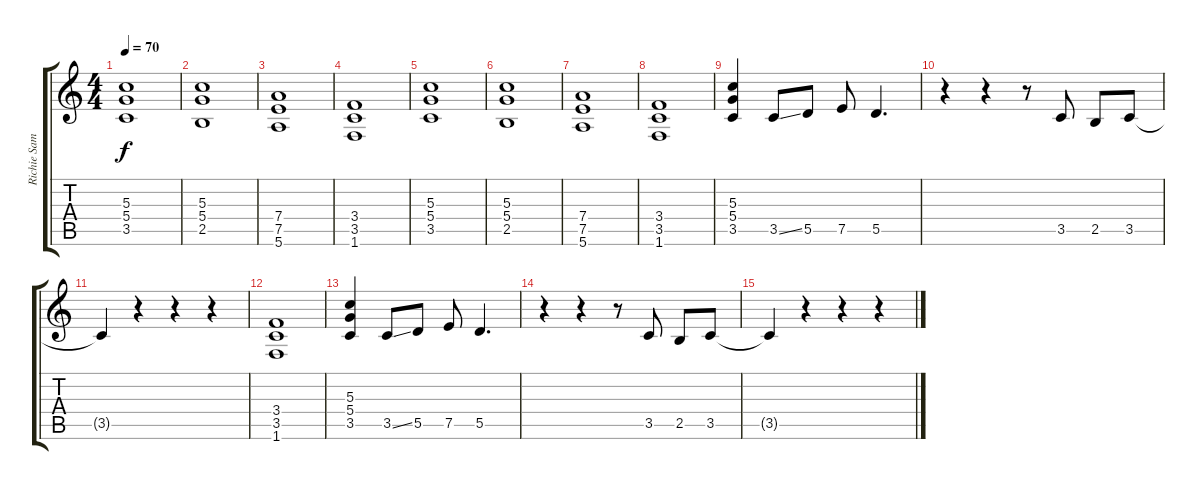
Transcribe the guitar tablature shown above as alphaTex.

\track ("Richie Sambora" "Richie Sam") {instrument distortionguitar}
\staff {score tabs}
\tuning (E4 B3 G3 D3 A2 E2) {hide}
\ts (4 4)
\tempo 70
\clef g2
\ks c
(5.3 5.4 3.5).1{dy f instrument distortionguitar} |
(5.3 5.4 2.5).1{instrument distortionguitar} |
(7.4 7.5 5.6).1{instrument distortionguitar} |
(3.4 3.5 1.6).1{instrument distortionguitar} |
(5.3 5.4 3.5).1{instrument distortionguitar} |
(5.3 5.4 2.5).1{instrument distortionguitar} |
(7.4 7.5 5.6).1{instrument distortionguitar} |
(3.4 3.5 1.6).1{instrument distortionguitar} |
(5.3 5.4 3.5).4 3.5{ss}.8 5.5.8 7.5.8 5.5.4{d} |
r.4 r.4 r.8 3.5.8 2.5.8 3.5.8 |
3.5{t}.4 r.4 r.4 r.4 |
(3.4 3.5 1.6).1 |
(5.3 5.4 3.5).4 3.5{ss}.8 5.5.8 7.5.8 5.5.4{d} |
r.4 r.4 r.8 3.5.8 2.5.8 3.5.8 |
3.5{t}.4 r.4 r.4 r.4
